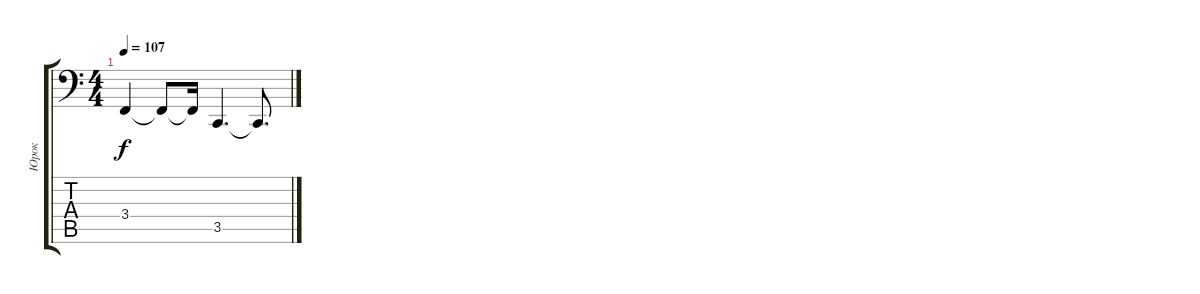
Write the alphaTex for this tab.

\track ("Юрок" "Юрок") {instrument stringensemble1}
\staff {score tabs}
\tuning (E4 B3 G3 D2 A1 E1) {hide}
\ts (4 4)
\tempo 107
\clef f4
\ks c
3.4.4{dy f} 3.4{t}.8 3.4{t}.16 3.5.4{d} 3.5{t}.8{d}
